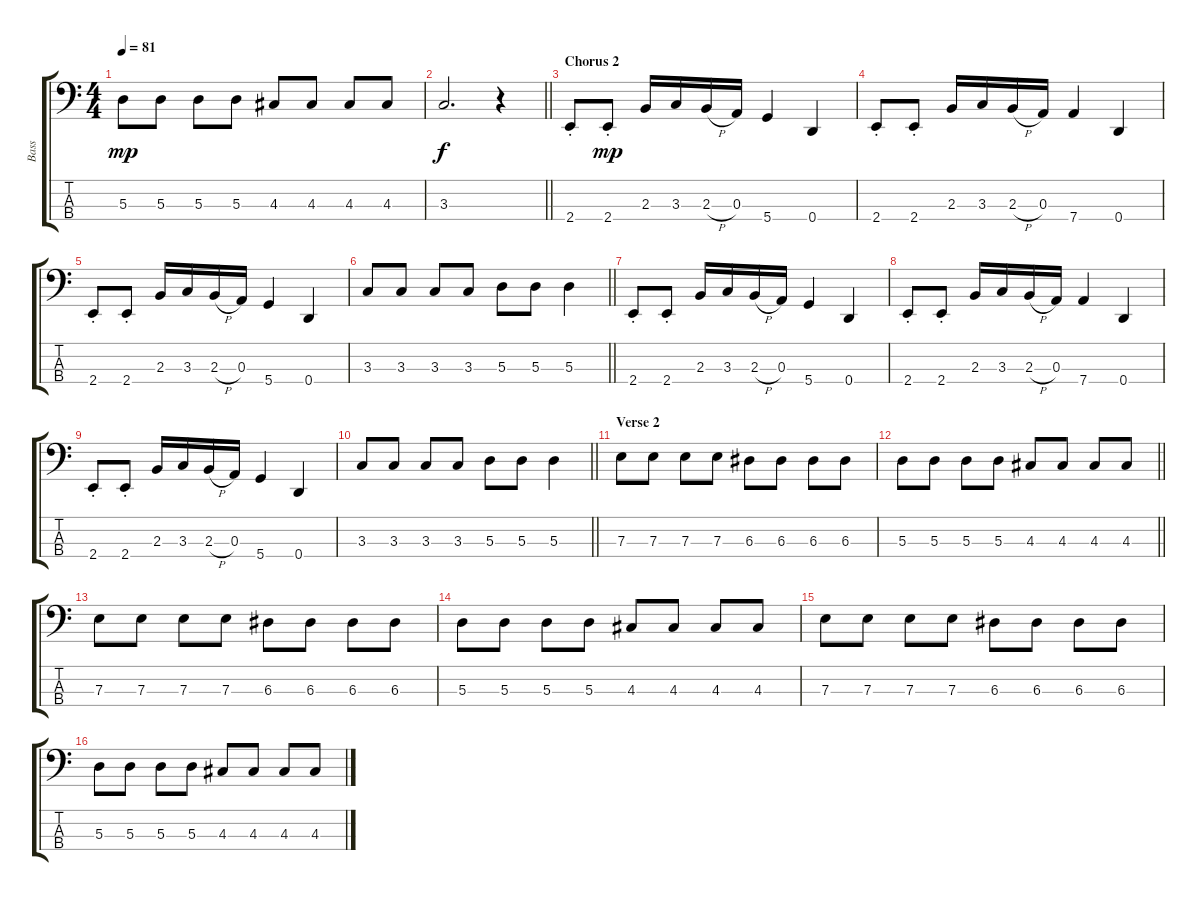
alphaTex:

\track ("Bass" "Bass") {instrument electricbassfinger}
\staff {score tabs}
\tuning (G2 D2 A1 D1) {hide}
\ts (4 4)
\tempo 81
\clef f4
\ks c
5.3.8{dy mp} 5.3.8 5.3.8 5.3.8 4.3.8 4.3.8 4.3.8 4.3.8 |
\barLineRight lightlight
3.3.2{d dy f} r.4 |
\section ("" "Chorus 2")
2.4{st}.8 2.4{st}.8{dy mp} 2.3.16 3.3.16 2.3{h}.16 0.3.16 5.4.4 0.4.4 |
2.4{st}.8 2.4{st}.8 2.3.16 3.3.16 2.3{h}.16 0.3.16 7.4.4 0.4.4 |
2.4{st}.8 2.4{st}.8 2.3.16 3.3.16 2.3{h}.16 0.3.16 5.4.4 0.4.4 |
\barLineRight lightlight
3.3.8 3.3.8 3.3.8 3.3.8 5.3.8 5.3.8 5.3.4 |
2.4{st}.8 2.4{st}.8 2.3.16 3.3.16 2.3{h}.16 0.3.16 5.4.4 0.4.4 |
2.4{st}.8 2.4{st}.8 2.3.16 3.3.16 2.3{h}.16 0.3.16 7.4.4 0.4.4 |
2.4{st}.8 2.4{st}.8 2.3.16 3.3.16 2.3{h}.16 0.3.16 5.4.4 0.4.4 |
\barLineRight lightlight
3.3.8 3.3.8 3.3.8 3.3.8 5.3.8 5.3.8 5.3.4 |
\section ("" "Verse 2")
7.3.8 7.3.8 7.3.8 7.3.8 6.3.8 6.3.8 6.3.8 6.3.8 |
\barLineRight lightlight
5.3.8 5.3.8 5.3.8 5.3.8 4.3.8 4.3.8 4.3.8 4.3.8 |
7.3.8 7.3.8 7.3.8 7.3.8 6.3.8 6.3.8 6.3.8 6.3.8 |
5.3.8 5.3.8 5.3.8 5.3.8 4.3.8 4.3.8 4.3.8 4.3.8 |
7.3.8 7.3.8 7.3.8 7.3.8 6.3.8 6.3.8 6.3.8 6.3.8 |
5.3.8 5.3.8 5.3.8 5.3.8 4.3.8 4.3.8 4.3.8 4.3.8
